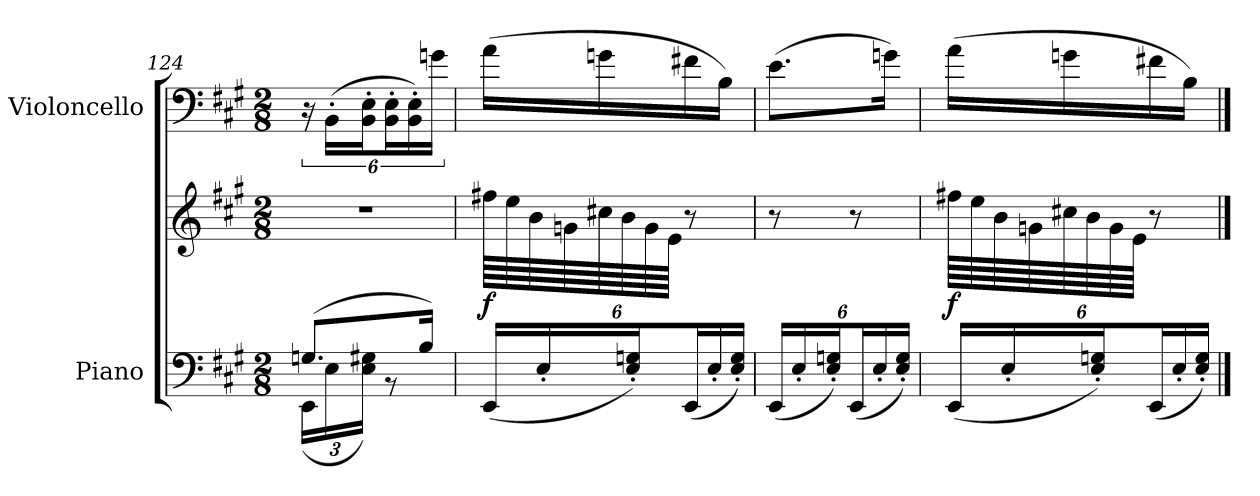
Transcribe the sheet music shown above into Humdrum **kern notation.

**kern	**kern	**dynam	**kern
*part2	*part2	*part2	*part1
*staff3	*staff2	*staff2/3	*staff1
*I"Piano	*	*	*I"Violoncello
*I'Pno.	*	*	*I'Vc.
*clefF4	*clefG2	*	*clefF4
*k[f#c#g#]	*k[f#c#g#]	*	*k[f#c#g#]
*A:	*A:	*	*A:
*M2/8	*M2/8	*	*M2/8
*MM42	*MM42	*	*MM42
=124	=124	=124	=124
*^	*	*	*
(8.GnL	(24EELL	4r	.	24r
.	24E	.	.	(24BB'LL
.	24E 24G#XJJ)	.	.	24BB' 24E'J
.	8r	.	.	24BB' 24E'L
.	.	.	.	24BB' 24E')
16BJk)	.	.	.	.
.	.	.	.	24gnJJ
*v	*v	*	*	*
=125	=125	=125	=125
(24EELL	64ff#XLLLL	f	(16aLL
.	64ee	.	.
.	64b	.	.
24E'	.	.	.
.	64gn	.	.
.	64cc#X	.	16gn
.	64b	.	.
24E' 24Gn'J)	.	.	.
.	64g	.	.
.	64eJJJJ	.	.
(24EEL	8r	.	16f#X
24E'	.	.	.
.	.	.	16BJJ)
24E' 24G'JJ)	.	.	.
=126	=126	=126	=126
(24EELL	8r	.	(8.eL
24E'	.	.	.
24E' 24Gn'J)	.	.	.
(24EEL	8r	.	.
24E'	.	.	.
.	.	.	16gnJk)
24E' 24G'JJ)	.	.	.
=127	=127	=127	=127
(24EELL	64ff#XLLLL	f	(16aLL
.	64ee	.	.
.	64b	.	.
24E'	.	.	.
.	64gn	.	.
.	64cc#X	.	16gn
.	64b	.	.
24E' 24Gn'J)	.	.	.
.	64g	.	.
.	64eJJJJ	.	.
(24EEL	8r	.	16f#X
24E'	.	.	.
.	.	.	16BJJ)
24E' 24G'JJ)	.	.	.
==	==	==	==
*-	*-	*-	*-
